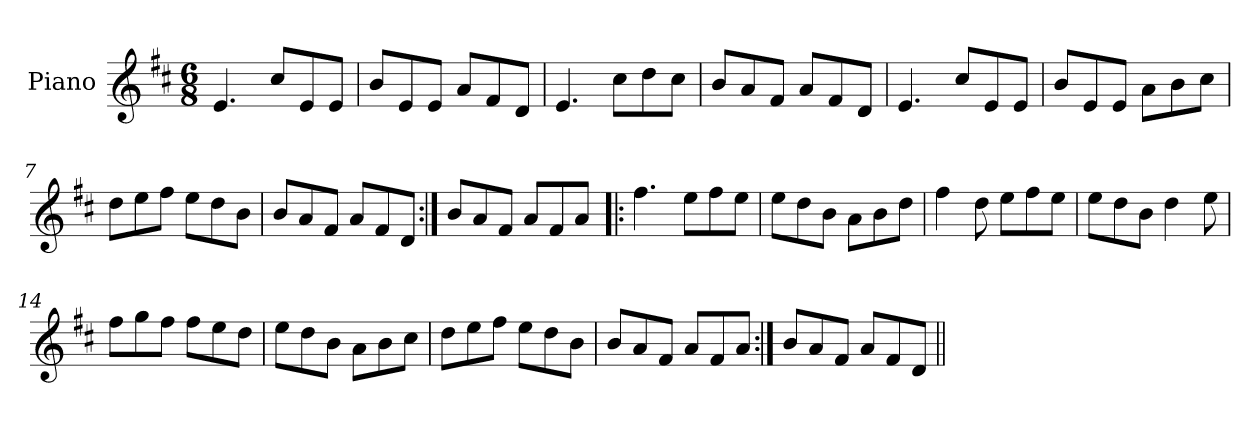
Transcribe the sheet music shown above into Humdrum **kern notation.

**kern
*part1
*staff1
*I"Piano
*I'Pno
*clefG2
*k[f#c#]
*E:dor
*M6/8
=1
4.e/
8cc#/L
8e/
8e/J
=2
8b/L
8e/
8e/J
8a/L
8f#/
8d/J
=3
4.e/
8cc#\L
8dd\
8cc#\J
=4
8b/L
8a/
8f#/J
8a/L
8f#/
8d/J
=5
4.e/
8cc#/L
8e/
8e/J
=6
8b/L
8e/
8e/J
8a\L
8b\
8cc#\J
=7
8dd\L
8ee\
8ff#\J
8ee\L
8dd\
8b\J
=8
8b/L
8a/
8f#/J
8a/L
8f#/
8d/J
=9:|!
8b/L
8a/
8f#/J
8a/L
8f#/
8a/J
=10!|:
4.ff#\
8ee\L
8ff#\
8ee\J
=11
8ee\L
8dd\
8b\J
8a\L
8b\
8dd\J
=12
4ff#\
8dd\
8ee\L
8ff#\
8ee\J
=13
8ee\L
8dd\
8b\J
4dd\
8ee\
=14
8ff#\L
8gg\
8ff#\J
8ff#\L
8ee\
8dd\J
=15
8ee\L
8dd\
8b\J
8a\L
8b\
8cc#\J
=16
8dd\L
8ee\
8ff#\J
8ee\L
8dd\
8b\J
=17
8b/L
8a/
8f#/J
8a/L
8f#/
8a/J
=18:|!
8b/L
8a/
8f#/J
8a/L
8f#/
8d/J
=||
*-
